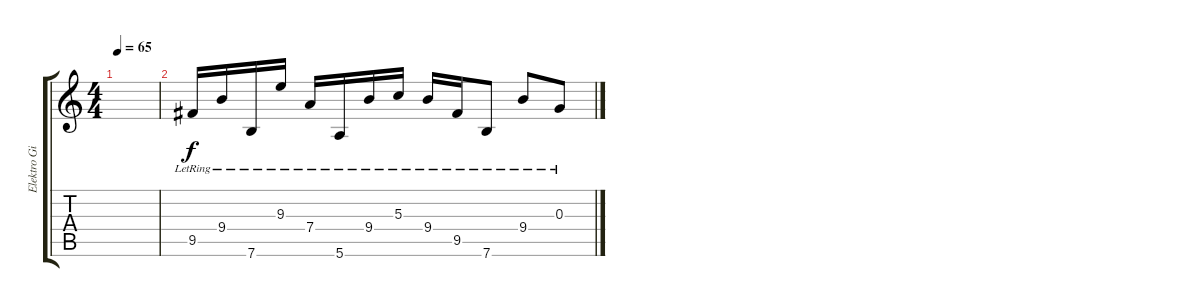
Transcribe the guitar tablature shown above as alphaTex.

\track ("Elektro Gitar" "Elektro Gi") {instrument electricguitarjazz}
\staff {score tabs}
\tuning (E4 B3 G3 D3 A2 E2) {hide}
\ts (4 4)
\tempo 65
\clef g2
\ks c
|
9.5{lr}.16{volume 0} 9.4{lr}.16 7.6{lr}.16 9.3{lr}.16 7.4{lr}.16 5.6{lr}.16 9.4{lr}.16 5.3{lr}.16 9.4{lr}.16 9.5{lr}.16 7.6{lr}.8 9.4{lr}.8 0.3{lr}.8
